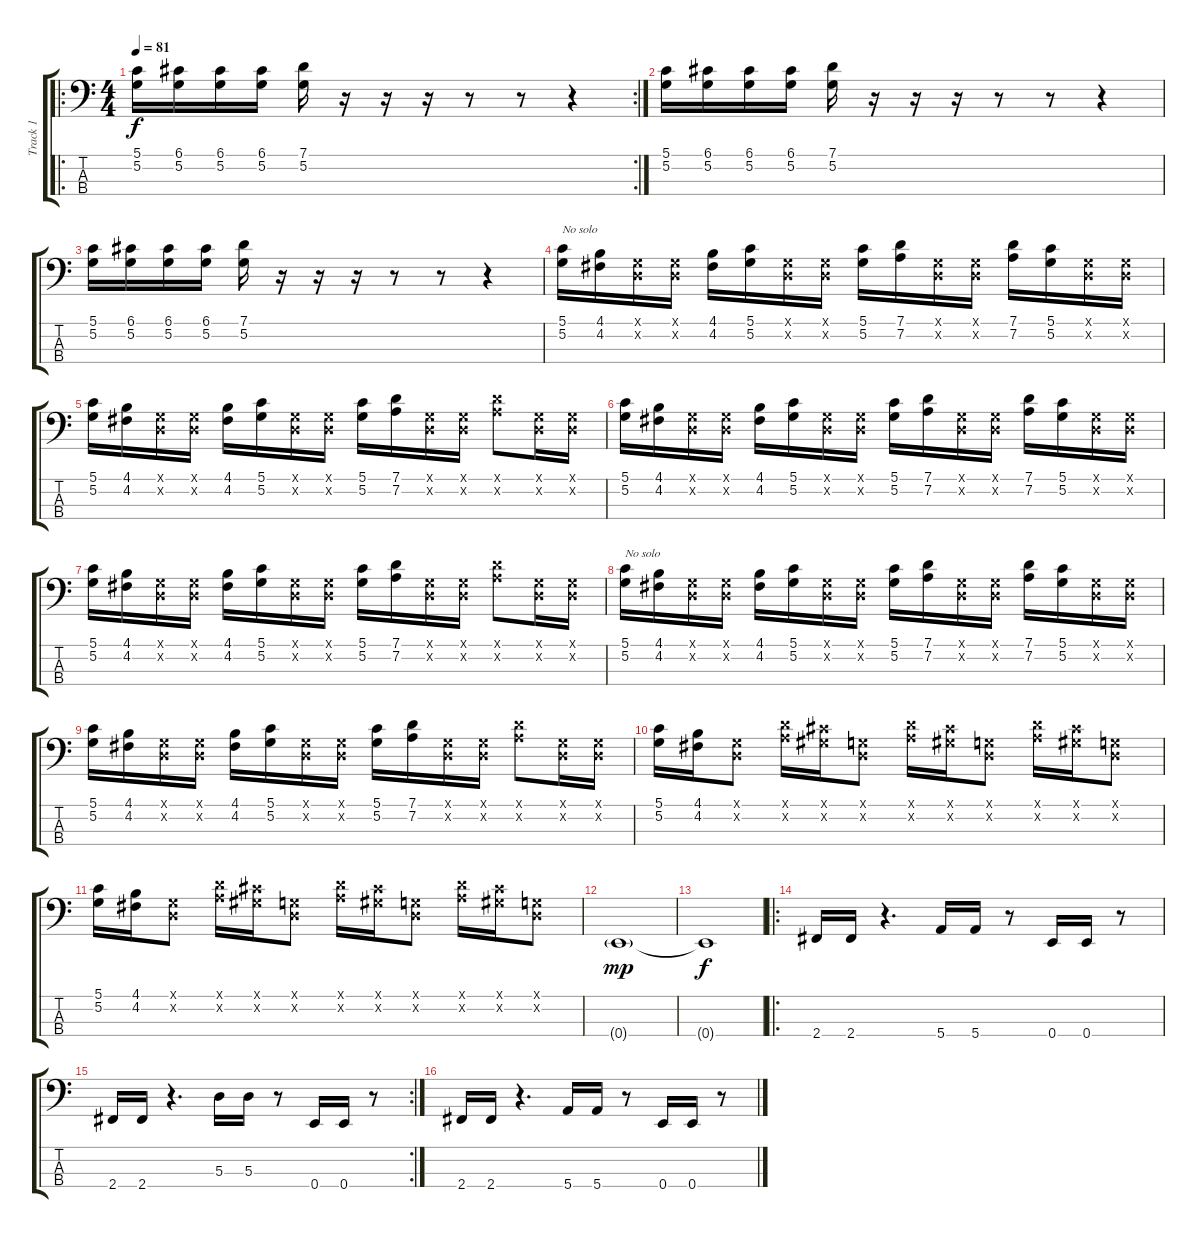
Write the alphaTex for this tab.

\track ("Track 1" "Track 1") {instrument slapbass2}
\staff {score tabs}
\tuning (G2 D2 A1 E1) {hide}
\ro
\rc 2
\ts (4 4)
\tempo 81
\clef f4
\ks c
(5.1 5.2).16{dy f} (6.1 5.2).16 (6.1 5.2).16 (6.1 5.2).16 (7.1 5.2).16 r.16 r.16 r.16 r.8 r.8 r.4 |
(5.1 5.2).16 (6.1 5.2).16 (6.1 5.2).16 (6.1 5.2).16 (7.1 5.2).16 r.16 r.16 r.16 r.8 r.8 r.4 |
(5.1 5.2).16 (6.1 5.2).16 (6.1 5.2).16 (6.1 5.2).16 (7.1 5.2).16 r.16 r.16 r.16 r.8 r.8 r.4 |
(5.1 5.2).16{txt "No solo"} (4.1 4.2).16 (0.1{x} 0.2{x}).16 (0.1{x} 0.2{x}).16 (4.1 4.2).16 (5.1 5.2).16 (0.1{x} 0.2{x}).16 (0.1{x} 0.2{x}).16 (5.1 5.2).16 (7.1 7.2).16 (0.1{x} 0.2{x}).16 (0.1{x} 0.2{x}).16 (7.1 7.2).16 (5.1 5.2).16 (0.1{x} 0.2{x}).16 (0.1{x} 0.2{x}).16 |
(5.1 5.2).16 (4.1 4.2).16 (0.1{x} 0.2{x}).16 (0.1{x} 0.2{x}).16 (4.1 4.2).16 (5.1 5.2).16 (0.1{x} 0.2{x}).16 (0.1{x} 0.2{x}).16 (5.1 5.2).16 (7.1 7.2).16 (0.1{x} 0.2{x}).16 (0.1{x} 0.2{x}).16 (7.1{x} 7.2{x}).8 (0.1{x} 0.2{x}).16 (0.1{x} 0.2{x}).16 |
(5.1 5.2).16 (4.1 4.2).16 (0.1{x} 0.2{x}).16 (0.1{x} 0.2{x}).16 (4.1 4.2).16 (5.1 5.2).16 (0.1{x} 0.2{x}).16 (0.1{x} 0.2{x}).16 (5.1 5.2).16 (7.1 7.2).16 (0.1{x} 0.2{x}).16 (0.1{x} 0.2{x}).16 (7.1 7.2).16 (5.1 5.2).16 (0.1{x} 0.2{x}).16 (0.1{x} 0.2{x}).16 |
(5.1 5.2).16 (4.1 4.2).16 (0.1{x} 0.2{x}).16 (0.1{x} 0.2{x}).16 (4.1 4.2).16 (5.1 5.2).16 (0.1{x} 0.2{x}).16 (0.1{x} 0.2{x}).16 (5.1 5.2).16 (7.1 7.2).16 (0.1{x} 0.2{x}).16 (0.1{x} 0.2{x}).16 (7.1{x} 7.2{x}).8 (0.1{x} 0.2{x}).16 (0.1{x} 0.2{x}).16 |
(5.1 5.2).16{txt "No solo"} (4.1 4.2).16 (0.1{x} 0.2{x}).16 (0.1{x} 0.2{x}).16 (4.1 4.2).16 (5.1 5.2).16 (0.1{x} 0.2{x}).16 (0.1{x} 0.2{x}).16 (5.1 5.2).16 (7.1 7.2).16 (0.1{x} 0.2{x}).16 (0.1{x} 0.2{x}).16 (7.1 7.2).16 (5.1 5.2).16 (0.1{x} 0.2{x}).16 (0.1{x} 0.2{x}).16 |
(5.1 5.2).16 (4.1 4.2).16 (0.1{x} 0.2{x}).16 (0.1{x} 0.2{x}).16 (4.1 4.2).16 (5.1 5.2).16 (0.1{x} 0.2{x}).16 (0.1{x} 0.2{x}).16 (5.1 5.2).16 (7.1 7.2).16 (0.1{x} 0.2{x}).16 (0.1{x} 0.2{x}).16 (7.1{x} 7.2{x}).8 (0.1{x} 0.2{x}).16 (0.1{x} 0.2{x}).16 |
(5.1 5.2).16 (4.1 4.2).16 (0.1{x} 0.2{x}).8 (7.1{x} 7.2{x}).16 (6.1{x} 6.2{x}).16 (0.1{x} 0.2{x}).8 (7.1{x} 7.2{x}).16 (6.1{x} 6.2{x}).16 (0.1{x} 0.2{x}).8 (7.1{x} 7.2{x}).16 (6.1{x} 6.2{x}).16 (0.1{x} 0.2{x}).8 |
(5.1 5.2).16 (4.1 4.2).16 (0.1{x} 0.2{x}).8 (7.1{x} 7.2{x}).16 (6.1{x} 6.2{x}).16 (0.1{x} 0.2{x}).8 (7.1{x} 7.2{x}).16 (6.1{x} 6.2{x}).16 (0.1{x} 0.2{x}).8 (7.1{x} 7.2{x}).16 (6.1{x} 6.2{x}).16 (0.1{x} 0.2{x}).8 |
0.4{g}.1{dy mp} |
0.4{t}.1{dy f} |
\ro
2.4.16 2.4.16 r.4{d} 5.4.16 5.4.16 r.8 0.4.16 0.4.16 r.8 |
\rc 2
2.4.16 2.4.16 r.4{d} 5.3.16 5.3.16 r.8 0.4.16 0.4.16 r.8 |
2.4.16 2.4.16 r.4{d} 5.4.16 5.4.16 r.8 0.4.16 0.4.16 r.8
